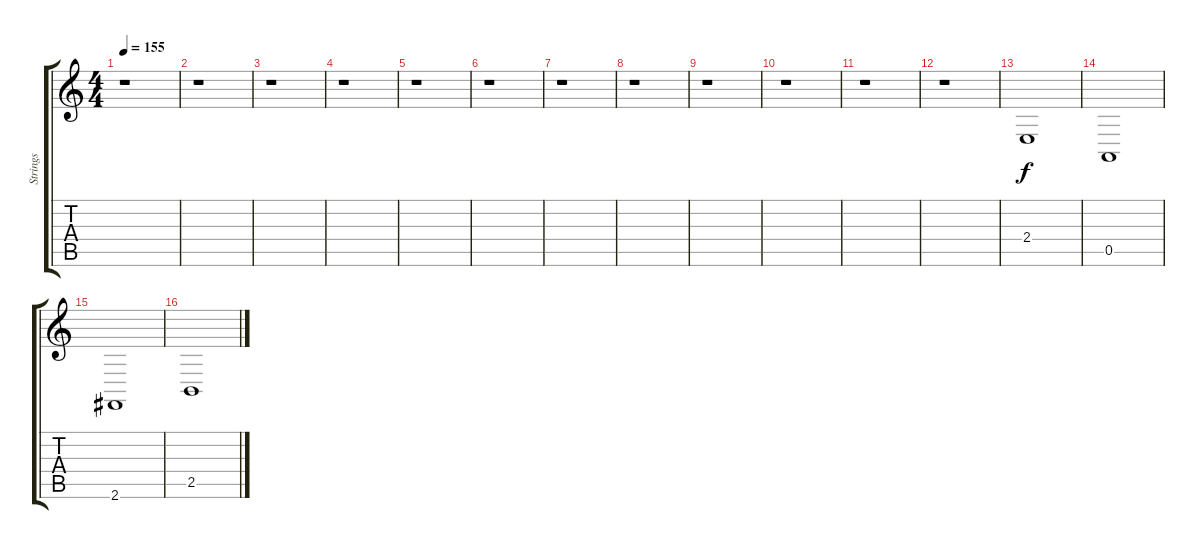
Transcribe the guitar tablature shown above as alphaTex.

\track ("Strings" "Strings") {instrument stringensemble1}
\staff {score tabs}
\tuning (E4 B3 G3 D3 A2 E2) {hide}
\ts (4 4)
\tempo 155
\clef g2
\ks c
r.1{dy f} |
r.1 |
r.1 |
r.1 |
r.1 |
r.1 |
r.1 |
r.1 |
r.1 |
r.1 |
r.1 |
r.1 |
2.4.1 |
0.5.1 |
2.6.1 |
2.5.1
